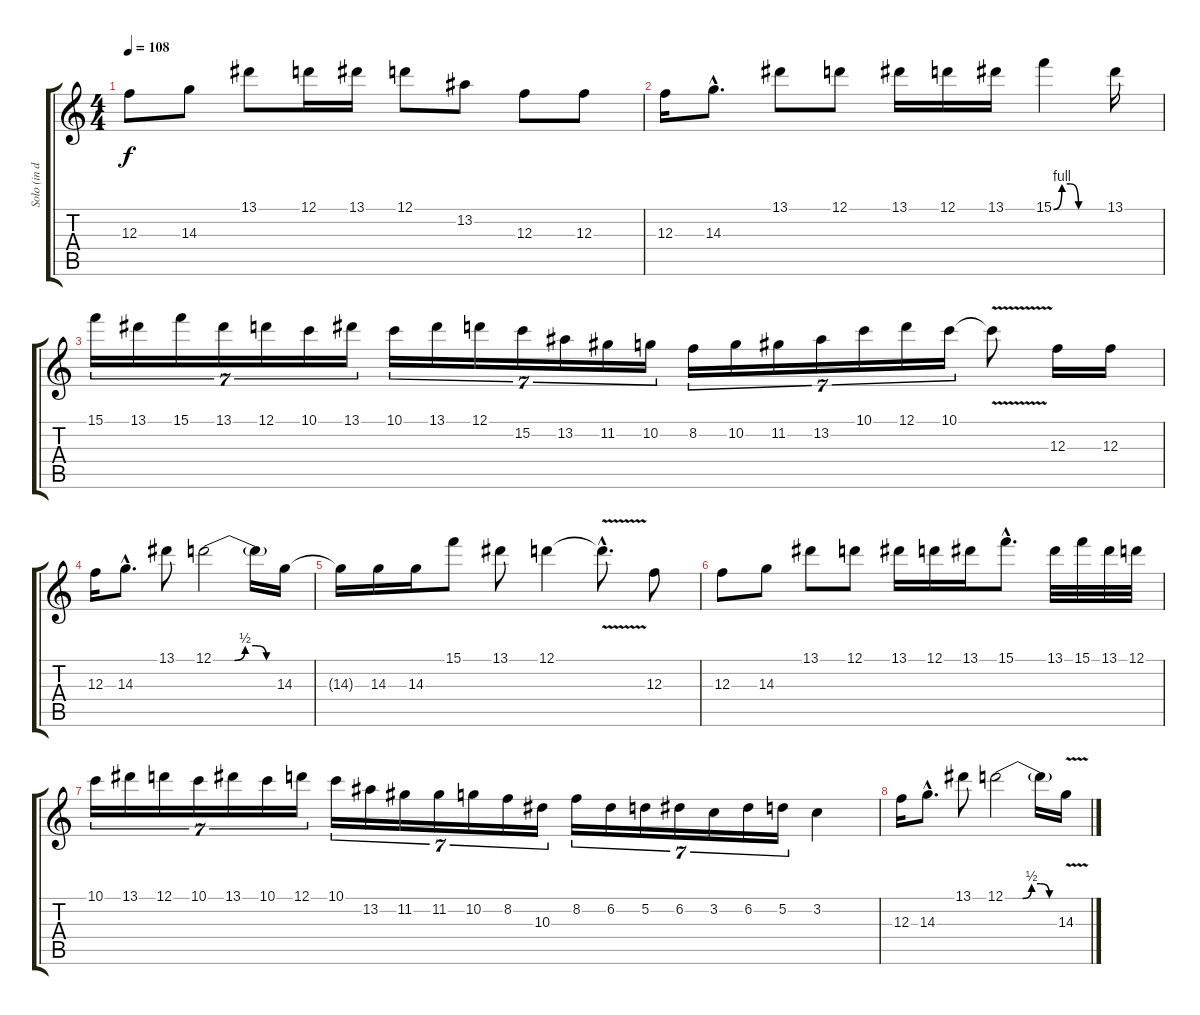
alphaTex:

\track ("Solo (in drop C)" "Solo (in d") {instrument distortionguitar}
\staff {score tabs}
\tuning (D4 A3 F3 C3 G2 C2) {hide}
\ts (4 4)
\tempo 108
\clef g2
\ks c
12.3.8{dy f} 14.3.8 13.1.8 12.1.16 13.1.16 12.1.8 13.2.8 12.3.8 12.3.8 |
12.3.16 14.3{hac}.8{d} 13.1.8 12.1.8 13.1.16 12.1.16 13.1.16 15.1{be (custom 0 0 10 4 20 4 30 0 60 0)}.4 13.1.16 |
15.1.16{tu (7 4)} 13.1.16{tu (7 4)} 15.1.16{tu (7 4)} 13.1.16{tu (7 4)} 12.1.16{tu (7 4)} 10.1.16{tu (7 4)} 13.1.16{tu (7 4)} 10.1.16{tu (7 4)} 13.1.16{tu (7 4)} 12.1.16{tu (7 4)} 15.2.16{tu (7 4)} 13.2.16{tu (7 4)} 11.2.16{tu (7 4)} 10.2.16{tu (7 4)} 8.2.16{tu (7 4)} 10.2.16{tu (7 4)} 11.2.16{tu (7 4)} 13.2.16{tu (7 4)} 10.1.16{tu (7 4)} 12.1.16{tu (7 4)} 10.1.16{tu (7 4)} 10.1{v t}.8 12.3.16 12.3.16 |
12.3.16 14.3{hac}.8{d} 13.1.8 12.1{be (custom 0 0 10 0 20 0 30 2 40 2 50 0 60 0)}.2 12.1{t}.16 14.3.16 |
14.3{t}.16 14.3.16 14.3.16 15.1.8 13.1.8 12.1.4 12.1{v hac t}.8{d} 12.3.8 |
12.3.8 14.3.8 13.1.8 12.1.8 13.1.16 12.1.16 13.1.16 15.1{hac}.8{d} 13.1.32 15.1.32 13.1.32 12.1.32 |
10.1.16{tu (7 4)} 13.1.16{tu (7 4)} 12.1.16{tu (7 4)} 10.1.16{tu (7 4)} 13.1.16{tu (7 4)} 10.1.16{tu (7 4)} 12.1.16{tu (7 4)} 10.1.16{tu (7 4)} 13.2.16{tu (7 4)} 11.2.16{tu (7 4)} 11.2.16{tu (7 4)} 10.2.16{tu (7 4)} 8.2.16{tu (7 4)} 10.3.16{tu (7 4)} 8.2.16{tu (7 4)} 6.2.16{tu (7 4)} 5.2.16{tu (7 4)} 6.2.16{tu (7 4)} 3.2.16{tu (7 4)} 6.2.16{tu (7 4)} 5.2.16{tu (7 4)} 3.2.4 |
12.3.16 14.3{hac}.8{d} 13.1.8 12.1{be (custom 0 0 10 0 20 0 30 2 40 2 50 0 60 0)}.2 12.1{t}.16 14.3{v}.16
